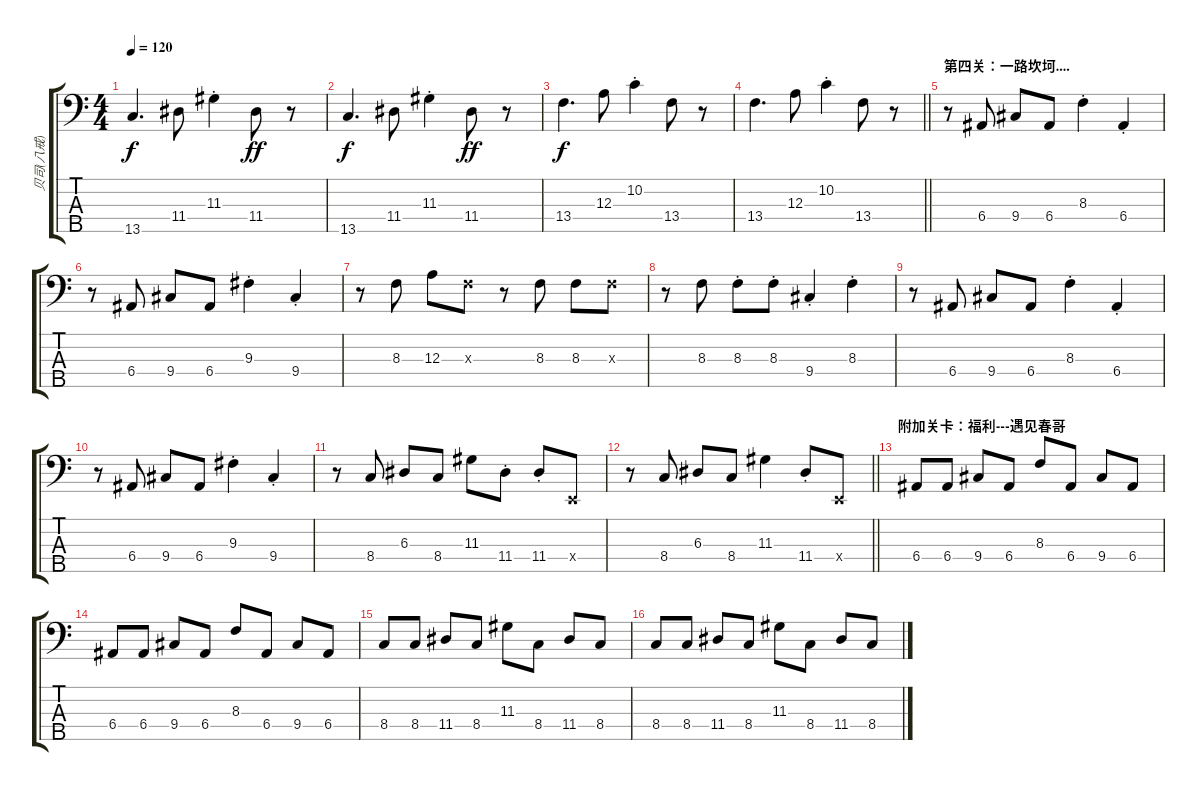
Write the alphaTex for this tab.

\track ("贝司(八戒)" "贝司(八戒)") {instrument electricbassfinger}
\staff {score tabs}
\tuning (G2 D2 A1 E1 B0) {hide}
\ts (4 4)
\tempo 120
\clef f4
\ks c
13.5.4{d dy f} 11.4.8 11.3{st}.4 11.4.8{dy ff} r.8 |
13.5.4{d dy f} 11.4.8 11.3{st}.4 11.4.8{dy ff} r.8 |
13.4.4{d dy f} 12.3.8 10.2{st}.4 13.4.8 r.8 |
\barLineRight lightlight
13.4.4{d} 12.3.8 10.2{st}.4 13.4.8 r.8 |
\section ("" "第四关：一路坎坷....")
r.8 6.4.8 9.4.8 6.4.8 8.3{st}.4 6.4{st}.4 |
r.8 6.4.8 9.4.8 6.4.8 9.3{st}.4 9.4{st}.4 |
r.8 8.3.8 12.3.8 8.3{x}.8 r.8 8.3.8 8.3.8 8.3{x}.8 |
r.8 8.3.8 8.3{st}.8 8.3{st}.8 9.4{st}.4 8.3{st}.4 |
r.8 6.4.8 9.4.8 6.4.8 8.3{st}.4 6.4{st}.4 |
r.8 6.4.8 9.4.8 6.4.8 9.3{st}.4 9.4{st}.4 |
r.8 8.4.8 6.3.8 8.4.8 11.3.8 11.4{st}.8 11.4{st}.8 0.4{x}.8 |
\barLineRight lightlight
r.8 8.4.8 6.3.8 8.4.8 11.3.4 11.4{st}.8 0.4{x}.8 |
\section ("" "附加关卡：福利---遇见春哥")
6.4.8 6.4.8 9.4.8 6.4.8 8.3.8 6.4.8 9.4.8 6.4.8 |
6.4.8 6.4.8 9.4.8 6.4.8 8.3.8 6.4.8 9.4.8 6.4.8 |
8.4.8 8.4.8 11.4.8 8.4.8 11.3.8 8.4.8 11.4.8 8.4.8 |
8.4.8 8.4.8 11.4.8 8.4.8 11.3.8 8.4.8 11.4.8 8.4.8
